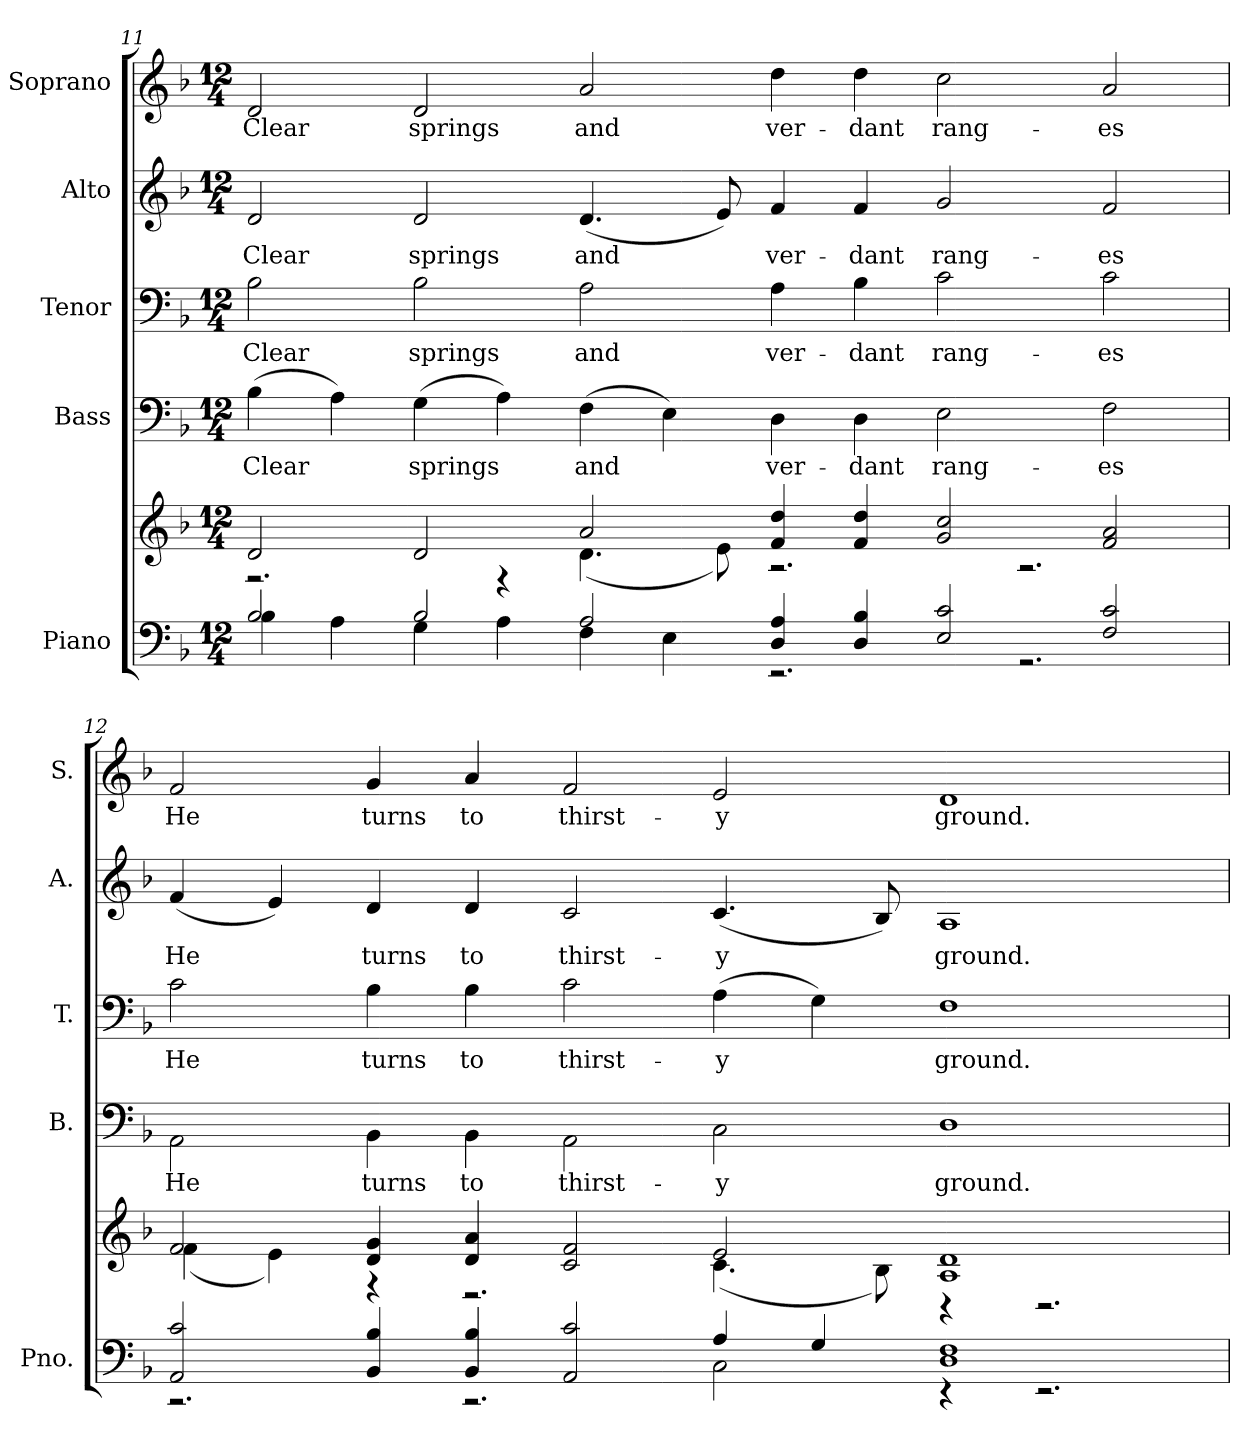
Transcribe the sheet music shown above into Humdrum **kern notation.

**kern	**kern	**kern	**text	**kern	**text	**kern	**text	**kern	**text
*part5	*part5	*part4	*part4	*part3	*part3	*part2	*part2	*part1	*part1
*staff6	*staff5	*staff4	*staff4	*staff3	*staff3	*staff2	*staff2	*staff1	*staff1
*I"Piano	*	*I"Bass	*	*I"Tenor	*	*I"Alto	*	*I"Soprano	*
*I'Pno.	*	*I'B.	*	*I'T.	*	*I'A.	*	*I'S.	*
!!LO:PB:g=z
*clefF4	*clefG2	*clefF4	*	*clefF4	*	*clefG2	*	*clefG2	*
*k[b-]	*k[b-]	*k[b-]	*	*k[b-]	*	*k[b-]	*	*k[b-]	*
*F:	*F:	*F:	*	*F:	*	*F:	*	*F:	*
*M12/4	*M12/4	*M12/4	*	*M12/4	*	*M12/4	*	*M12/4	*
=11	=11	=11	=11	=11	=11	=11	=11	=11	=11
*^	*^	*	*	*	*	*	*	*	*
!	!	!	!	!	!LO:LY:b:color=#000000	!	!	!	!	!	!
!	!	!	!	!	!	!	!LO:LY:b:color=#000000	!	!	!	!
!	!	!	!	!	!	!	!	!	!LO:LY:b:color=#000000	!	!
!	!	!	!	!	!	!	!	!	!	!	!LO:LY:b:color=#000000
2B-i/	4B-i\	2di/	2.r	(4B-i\	Clear	2B-i\	Clear	2di/	Clear	2di/	Clear
.	4Ai\	.	.	4Ai\)	.	.	.	.	.	.	.
!	!	!	!	!	!LO:LY:b:color=#000000	!	!	!	!	!	!
!	!	!	!	!	!	!	!LO:LY:b:color=#000000	!	!	!	!
!	!	!	!	!	!	!	!	!	!LO:LY:b:color=#000000	!	!
!	!	!	!	!	!	!	!	!	!	!	!LO:LY:b:color=#000000
2B-i/	4Gi\	2di/	.	(4Gi\	springs	2B-i\	springs	2di/	springs	2di/	springs
.	4Ai\	.	4r	4Ai\)	.	.	.	.	.	.	.
!	!	!	!	!	!LO:LY:b:color=#000000	!	!	!	!	!	!
!	!	!	!	!	!	!	!LO:LY:b:color=#000000	!	!	!	!
!	!	!	!	!	!	!	!	!	!LO:LY:b:color=#000000	!	!
!	!	!	!	!	!	!	!	!	!	!	!LO:LY:b:color=#000000
2Ai/	4Fi\	2ai/	(4.di\	(4Fi\	and	2Ai\	and	(4.di/	and	2ai/	and
.	4Ei\	.	.	4Ei\)	.	.	.	.	.	.	.
.	.	.	8ei\)	.	.	.	.	8ei/)	.	.	.
!	!	!	!	!	!LO:LY:b:color=#000000	!	!	!	!	!	!
!	!	!	!	!	!	!	!LO:LY:b:color=#000000	!	!	!	!
!	!	!	!	!	!	!	!	!	!LO:LY:b:color=#000000	!	!
!	!	!	!	!	!	!	!	!	!	!	!LO:LY:b:color=#000000
4Di/ 4Ai	2.r	4fi/ 4ddi	2.r	4Di\	ver-	4Ai\	ver-	4fi/	ver-	4ddi\	ver-
!	!	!	!	!	!LO:LY:b:color=#000000	!	!	!	!	!	!
!	!	!	!	!	!	!	!LO:LY:b:color=#000000	!	!	!	!
!	!	!	!	!	!	!	!	!	!LO:LY:b:color=#000000	!	!
!	!	!	!	!	!	!	!	!	!	!	!LO:LY:b:color=#000000
4Di/ 4B-i	.	4fi/ 4ddi	.	4Di\	-dant	4B-i\	-dant	4fi/	-dant	4ddi\	-dant
!	!	!	!	!	!LO:LY:b:color=#000000	!	!	!	!	!	!
!	!	!	!	!	!	!	!LO:LY:b:color=#000000	!	!	!	!
!	!	!	!	!	!	!	!	!	!LO:LY:b:color=#000000	!	!
!	!	!	!	!	!	!	!	!	!	!	!LO:LY:b:color=#000000
2Ei/ 2ci	.	2gi/ 2cci	.	2Ei\	rang-	2ci\	rang-	2gi/	rang-	2cci\	rang-
.	2.r	.	2.r	.	.	.	.	.	.	.	.
!	!	!	!	!	!LO:LY:b:color=#000000	!	!	!	!	!	!
!	!	!	!	!	!	!	!LO:LY:b:color=#000000	!	!	!	!
!	!	!	!	!	!	!	!	!	!LO:LY:b:color=#000000	!	!
!	!	!	!	!	!	!	!	!	!	!	!LO:LY:b:color=#000000
2Fi/ 2ci	.	2fi/ 2ai	.	2Fi\	-es	2ci\	-es	2fi/	-es	2ai/	-es
!!LO:PB:g=z
=12	=12	=12	=12	=12	=12	=12	=12	=12	=12	=12	=12
!	!	!	!	!	!LO:LY:b:color=#000000	!	!	!	!	!	!
!	!	!	!	!	!	!	!LO:LY:b:color=#000000	!	!	!	!
!	!	!	!	!	!	!	!	!	!LO:LY:b:color=#000000	!	!
!	!	!	!	!	!	!	!	!	!	!	!LO:LY:b:color=#000000
2AAi/ 2ci	2.r	2fi/	(4fi\	2AAi\	He	2ci\	He	(4fi/	He	2fi/	He
.	.	.	4ei\)	.	.	.	.	4ei/)	.	.	.
!	!	!	!	!	!LO:LY:b:color=#000000	!	!	!	!	!	!
!	!	!	!	!	!	!	!LO:LY:b:color=#000000	!	!	!	!
!	!	!	!	!	!	!	!	!	!LO:LY:b:color=#000000	!	!
!	!	!	!	!	!	!	!	!	!	!	!LO:LY:b:color=#000000
4BB-i/ 4B-i	.	4di/ 4gi	4r	4BB-i\	turns	4B-i\	turns	4di/	turns	4gi/	turns
!	!	!	!	!	!LO:LY:b:color=#000000	!	!	!	!	!	!
!	!	!	!	!	!	!	!LO:LY:b:color=#000000	!	!	!	!
!	!	!	!	!	!	!	!	!	!LO:LY:b:color=#000000	!	!
!	!	!	!	!	!	!	!	!	!	!	!LO:LY:b:color=#000000
4BB-i/ 4B-i	2.r	4di/ 4ai	2.r	4BB-i\	to	4B-i\	to	4di/	to	4ai/	to
!	!	!	!	!	!LO:LY:b:color=#000000	!	!	!	!	!	!
!	!	!	!	!	!	!	!LO:LY:b:color=#000000	!	!	!	!
!	!	!	!	!	!	!	!	!	!LO:LY:b:color=#000000	!	!
!	!	!	!	!	!	!	!	!	!	!	!LO:LY:b:color=#000000
2AAi/ 2ci	.	2ci/ 2fi	.	2AAi\	thirst-	2ci\	thirst-	2ci/	thirst-	2fi/	thirst-
!	!	!	!	!	!LO:LY:b:color=#000000	!	!	!	!	!	!
!	!	!	!	!	!	!	!LO:LY:b:color=#000000	!	!	!	!
!	!	!	!	!	!	!	!	!	!LO:LY:b:color=#000000	!	!
!	!	!	!	!	!	!	!	!	!	!	!LO:LY:b:color=#000000
4Ai/	2Ci\	2ei/	(4.ci\	2Ci\	-y	(4Ai\	-y	(4.ci/	-y	2ei/	-y
4Gi/	.	.	.	.	.	4Gi\)	.	.	.	.	.
.	.	.	8B-i\)	.	.	.	.	8B-i/)	.	.	.
!	!	!	!	!	!LO:LY:b:color=#000000	!	!	!	!	!	!
!	!	!	!	!	!	!	!LO:LY:b:color=#000000	!	!	!	!
!	!	!	!	!	!	!	!	!	!LO:LY:b:color=#000000	!	!
!	!	!	!	!	!	!	!	!	!	!	!LO:LY:b:color=#000000
1Di 1Fi	4r	1Ai 1di	4r	1Di	ground.	1Fi	ground.	1Ai	ground.	1di	ground.
.	2.r	.	2.r	.	.	.	.	.	.	.	.
*v	*v	*	*	*	*	*	*	*	*	*	*
*	*v	*v	*	*	*	*	*	*	*	*
=	=	=	=	=	=	=	=	=	=
*-	*-	*-	*-	*-	*-	*-	*-	*-	*-
